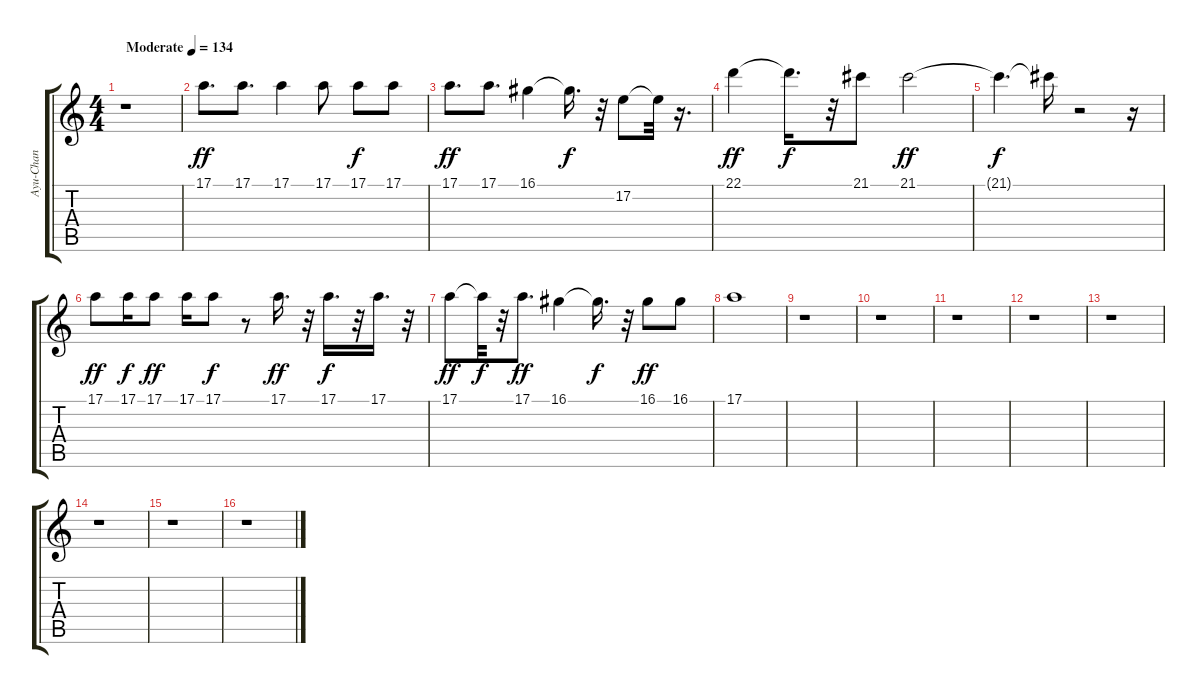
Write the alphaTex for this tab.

\track ("Ayu-Chan" "Ayu-Chan") {instrument altosax}
\staff {score tabs}
\tuning (E4 B3 G3 D3 A2 E2) {hide}
\ts (4 4)
\tempo (134 "Moderate")
\clef g2
\ks c
r.1{dy ff instrument altosax} |
17.1.8{d} 17.1.8{d} 17.1.4 17.1.8 17.1.8{dy f} 17.1.8 |
17.1.8{d dy ff} 17.1.8{d} 16.1.4 16.1{t}.16{d dy f} r.32 17.2.8 17.2{t}.32 r.16{d} |
22.1.4{dy ff} 22.1{t}.16{d dy f} r.32 21.1.8 21.1.2{dy ff} |
21.1{t}.4{d dy f} 21.1{t}.16 r.2 r.16 |
17.1.8{dy ff} 17.1.16{dy f} 17.1.8{dy ff} 17.1.16 17.1.8{dy f} r.8 17.1.16{d dy ff} r.32 17.1.16{d dy f} r.32 17.1.16{d} r.32 |
17.1.8{dy ff} 17.1{t}.32{dy f} r.32 17.1.8{d dy ff} 16.1.4 16.1{t}.16{d dy f} r.32 16.1.8{dy ff} 16.1.8 |
17.1.1 |
r.1 |
r.1 |
r.1 |
r.1 |
r.1 |
r.1 |
r.1 |
r.1
